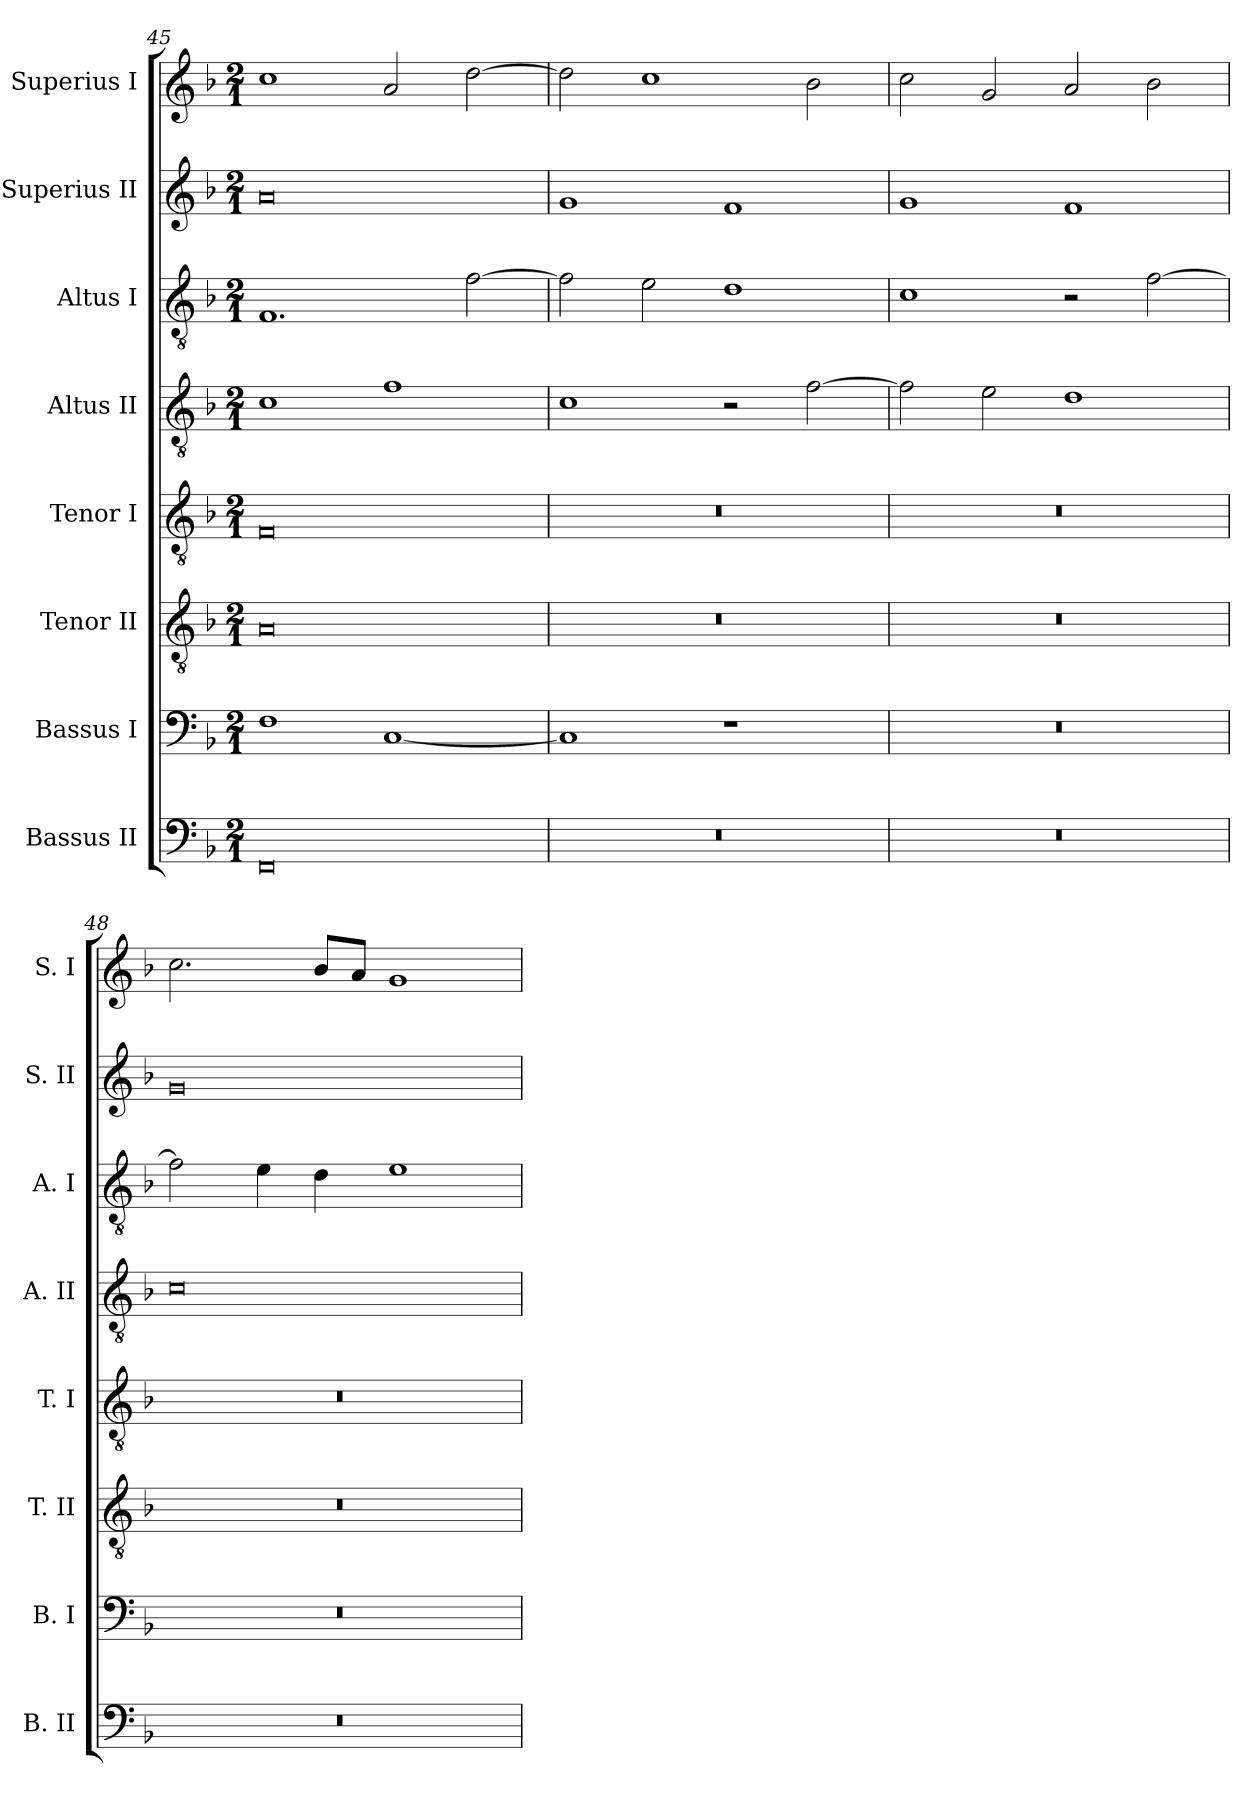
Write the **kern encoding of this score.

**kern	**kern	**kern	**kern	**kern	**kern	**kern	**kern
*part8	*part7	*part6	*part5	*part4	*part3	*part2	*part1
*staff8	*staff7	*staff6	*staff5	*staff4	*staff3	*staff2	*staff1
*I"Bassus II	*I"Bassus I	*I"Tenor II	*I"Tenor I	*I"Altus II	*I"Altus I	*I"Superius II	*I"Superius I
*I'B. II	*I'B. I	*I'T. II	*I'T. I	*I'A. II	*I'A. I	*I'S. II	*I'S. I
*clefF4	*clefF4	*clefGv2	*clefGv2	*clefGv2	*clefGv2	*clefG2	*clefG2
*k[b-]	*k[b-]	*k[b-]	*k[b-]	*k[b-]	*k[b-]	*k[b-]	*k[b-]
*F:	*F:	*F:	*F:	*F:	*F:	*F:	*F:
*M2/1	*M2/1	*M2/1	*M2/1	*M2/1	*M2/1	*M2/1	*M2/1
=45	=45	=45	=45	=45	=45	=45	=45
0FF	1F	0A	0F	1c	1.F	0a	1cc
.	[1C	.	.	1f	.	.	2a
.	.	.	.	.	[2f	.	[2dd
=46	=46	=46	=46	=46	=46	=46	=46
0r	1C]	0r	0r	1c	2f]	1g	2dd]
.	.	.	.	.	2e	.	1cc
.	1r	.	.	2r	1d	1f	.
.	.	.	.	[2f	.	.	2b-
=47	=47	=47	=47	=47	=47	=47	=47
0r	0r	0r	0r	2f]	1c	1g	2cc
.	.	.	.	2e	.	.	2g
.	.	.	.	1d	2r	1f	2a
.	.	.	.	.	[2f	.	2b-
=48	=48	=48	=48	=48	=48	=48	=48
0r	0r	0r	0r	0c	2f]	0g	2.cc
.	.	.	.	.	4e	.	.
.	.	.	.	.	4d	.	8b-L
.	.	.	.	.	.	.	8aJ
.	.	.	.	.	1e	.	1g
=	=	=	=	=	=	=	=
*-	*-	*-	*-	*-	*-	*-	*-
